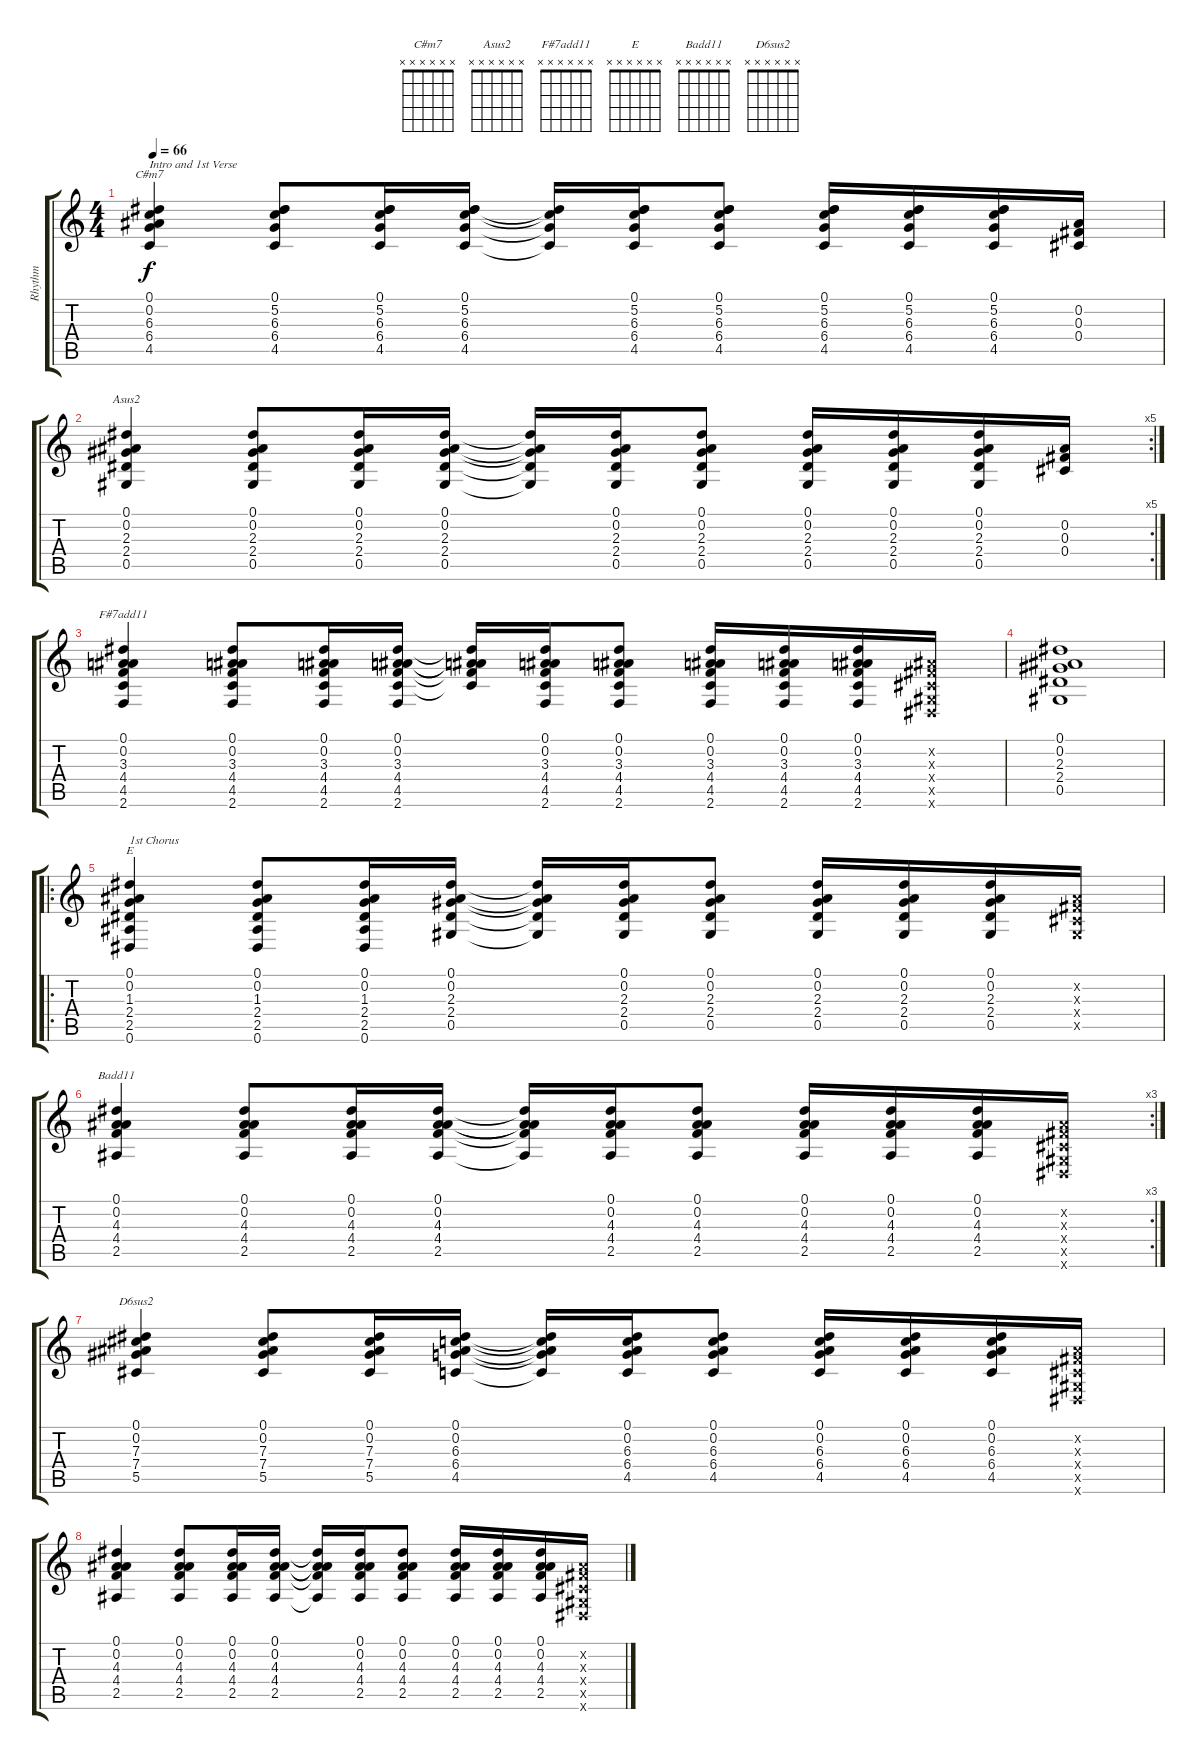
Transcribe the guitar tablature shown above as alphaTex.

\track ("Rhythm" "Rhythm") {instrument acousticguitarnylon}
\staff {score tabs}
\tuning (Eb4 Bb3 Gb3 Db3 Ab2 Eb2) {hide}
\chord ("C#m7" x x x x x x) {firstfret 0}
\chord ("Asus2" x x x x x x) {firstfret 0}
\chord ("F#7add11" x x x x x x) {firstfret 0}
\chord ("E" x x x x x x) {firstfret 0}
\chord ("Badd11" x x x x x x) {firstfret 0}
\chord ("D6sus2" x x x x x x) {firstfret 0}
\ts (4 4)
\tempo 66
\clef g2
\ks c
(0.1 0.2 6.3 6.4 4.5).4{ch "C#m7" txt "Intro and 1st Verse" dy f instrument acousticguitarnylon} (0.1 5.2 6.3 6.4 4.5).8 (0.1 5.2 6.3 6.4 4.5).16 (0.1 5.2 6.3 6.4 4.5).16 (0.1{t} 6.3{t} 6.4{t} 4.5{t}).16 (0.1 5.2 6.3 6.4 4.5).16 (0.1 5.2 6.3 6.4 4.5).8 (0.1 5.2 6.3 6.4 4.5).16 (0.1 5.2 6.3 6.4 4.5).16 (0.1 5.2 6.3 6.4 4.5).16 (0.2 0.3 0.4).16 |
\rc 5
(0.1 0.2 2.3 2.4 0.5).4{ch "Asus2"} (0.1 0.2 2.3 2.4 0.5).8 (0.1 0.2 2.3 2.4 0.5).16 (0.1 0.2 2.3 2.4 0.5).16 (0.1{t} 0.2{t} 2.3{t} 2.4{t} 0.5{t}).16 (0.1 0.2 2.3 2.4 0.5).16 (0.1 0.2 2.3 2.4 0.5).8 (0.1 0.2 2.3 2.4 0.5).16 (0.1 0.2 2.3 2.4 0.5).16 (0.1 0.2 2.3 2.4 0.5).16 (0.2 0.3 0.4).16 |
(0.1 0.2 3.3 4.4 4.5 2.6).4{ch "F#7add11"} (0.1 0.2 3.3 4.4 4.5 2.6).8 (0.1 0.2 3.3 4.4 4.5 2.6).16 (0.1 0.2 3.3 4.4 4.5 2.6).16 (0.1{t} 0.2{t} 3.3{t} 4.4{t} 4.5{t}).16 (0.1 0.2 3.3 4.4 4.5 2.6).16 (0.1 0.2 3.3 4.4 4.5 2.6).8 (0.1 0.2 3.3 4.4 4.5 2.6).16 (0.1 0.2 3.3 4.4 4.5 2.6).16 (0.1 0.2 3.3 4.4 4.5 2.6).16 (0.2{x} 0.3{x} 0.4{x} 0.5{x} 0.6{x}).16 |
(0.1 0.2 2.3 2.4 0.5).1 |
\ro
(0.1 0.2 1.3 2.4 2.5 0.6).4{ch "E" txt "1st Chorus"} (0.1 0.2 1.3 2.4 2.5 0.6).8 (0.1 0.2 1.3 2.4 2.5 0.6).16 (0.1 0.2 2.3 2.4 0.5).16 (0.1{t} 0.2{t} 2.3{t} 2.4{t} 0.5{t}).16 (0.1 0.2 2.3 2.4 0.5).16 (0.1 0.2 2.3 2.4 0.5).8 (0.1 0.2 2.3 2.4 0.5).16 (0.1 0.2 2.3 2.4 0.5).16 (0.1 0.2 2.3 2.4 0.5).16 (0.2{x} 0.3{x} 0.4{x} 0.5{x}).16 |
\rc 3
(0.1 0.2 4.3 4.4 2.5).4{ch "Badd11"} (0.1 0.2 4.3 4.4 2.5).8 (0.1 0.2 4.3 4.4 2.5).16 (0.1 0.2 4.3 4.4 2.5).16 (0.1{t} 0.2{t} 4.3{t} 4.4{t} 2.5{t}).16 (0.1 0.2 4.3 4.4 2.5).16 (0.1 0.2 4.3 4.4 2.5).8 (0.1 0.2 4.3 4.4 2.5).16 (0.1 0.2 4.3 4.4 2.5).16 (0.1 0.2 4.3 4.4 2.5).16 (0.2{x} 0.3{x} 0.4{x} 0.5{x} 0.6{x}).16 |
(0.1 0.2 7.3 7.4 5.5).4{ch "D6sus2"} (0.1 0.2 7.3 7.4 5.5).8 (0.1 0.2 7.3 7.4 5.5).16 (0.1 0.2 6.3 6.4 4.5).16 (0.1{t} 0.2{t} 6.3{t} 6.4{t} 4.5{t}).16 (0.1 0.2 6.3 6.4 4.5).16 (0.1 0.2 6.3 6.4 4.5).8 (0.1 0.2 6.3 6.4 4.5).16 (0.1 0.2 6.3 6.4 4.5).16 (0.1 0.2 6.3 6.4 4.5).16 (0.2{x} 0.3{x} 0.4{x} 0.5{x} 0.6{x}).16 |
(0.1 0.2 4.3 4.4 2.5).4 (0.1 0.2 4.3 4.4 2.5).8 (0.1 0.2 4.3 4.4 2.5).16 (0.1 0.2 4.3 4.4 2.5).16 (0.1{t} 0.2{t} 4.3{t} 4.4{t} 2.5{t}).16 (0.1 0.2 4.3 4.4 2.5).16 (0.1 0.2 4.3 4.4 2.5).8 (0.1 0.2 4.3 4.4 2.5).16 (0.1 0.2 4.3 4.4 2.5).16 (0.1 0.2 4.3 4.4 2.5).16 (0.2{x} 0.3{x} 0.4{x} 0.5{x} 0.6{x}).16
